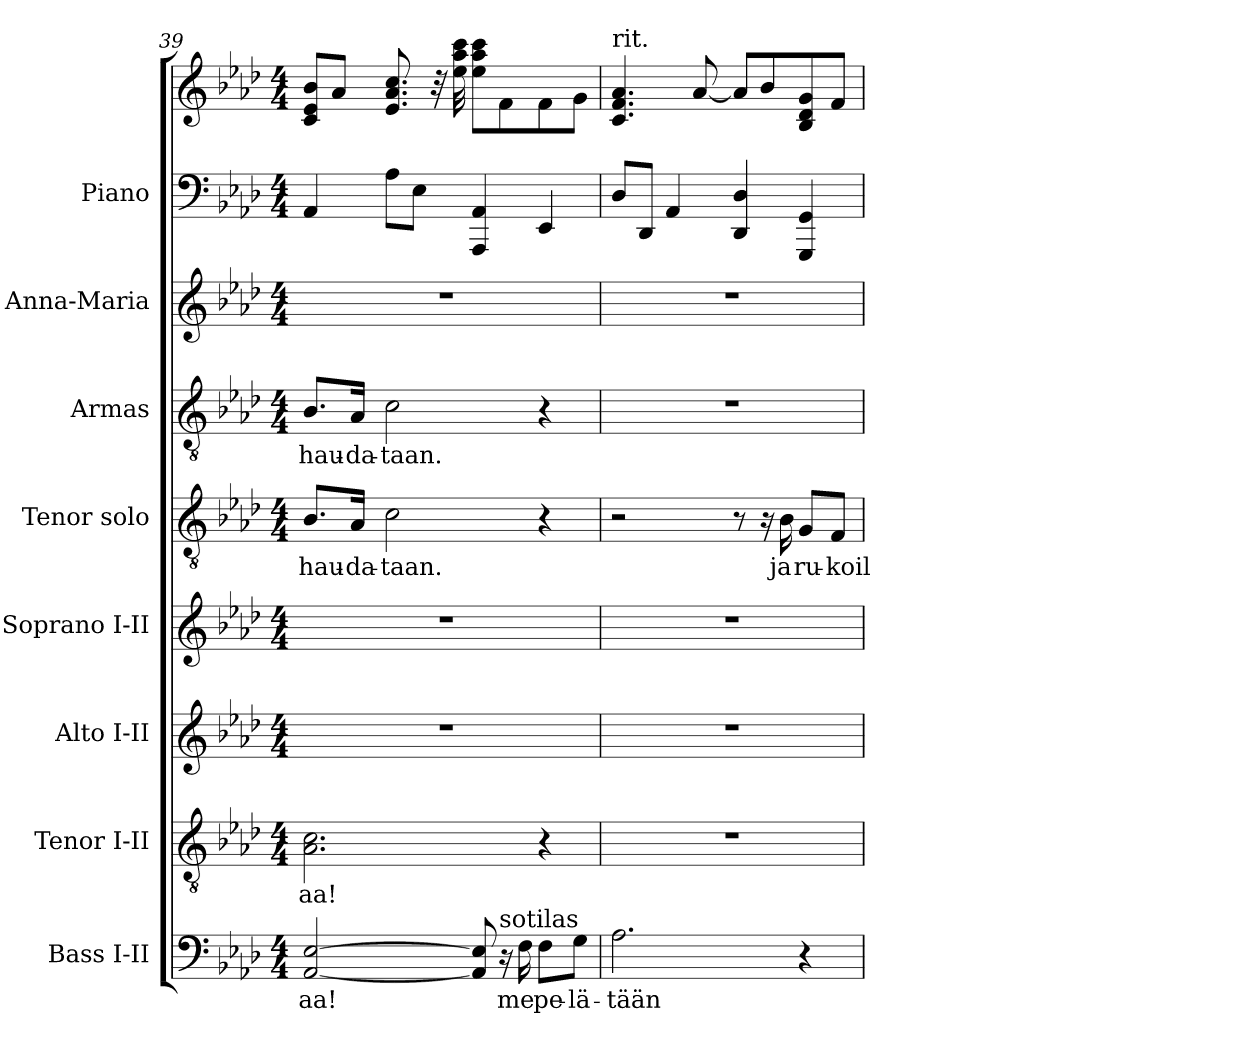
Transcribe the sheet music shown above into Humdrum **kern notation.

**kern	**text	**kern	**text	**kern	**kern	**kern	**text	**kern	**text	**kern	**kern	**kern
*part8	*part8	*part7	*part7	*part6	*part5	*part4	*part4	*part3	*part3	*part2	*part1	*part1
*staff9	*staff9	*staff8	*staff8	*staff7	*staff6	*staff5	*staff5	*staff4	*staff4	*staff3	*staff2	*staff1
*I"Bass I-II	*	*I"Tenor I-II	*	*I"Alto I-II	*I"Soprano I-II	*I"Tenor solo	*	*I"Armas	*	*I"Anna-Maria	*I"Piano	*
*I'B.	*	*I'T.	*	*I'A.	*I'S.	*I'T. Solo	*	*I'Armas	*	*I'A-M	*I'Pno.	*
*clefF4	*	*clefGv2	*	*clefG2	*clefG2	*clefGv2	*	*clefGv2	*	*clefG2	*clefF4	*clefG2
*	*	*ITrd7c12	*	*	*	*ITrd7c12	*	*ITrd7c12	*	*	*	*
*k[b-e-a-d-]	*	*k[b-e-a-d-]	*	*k[b-e-a-d-]	*k[b-e-a-d-]	*k[b-e-a-d-]	*	*k[b-e-a-d-]	*	*k[b-e-a-d-]	*k[b-e-a-d-]	*k[b-e-a-d-]
*A-:	*	*A-:	*	*A-:	*A-:	*A-:	*	*A-:	*	*A-:	*A-:	*A-:
*M4/4	*	*M4/4	*	*M4/4	*M4/4	*M4/4	*	*M4/4	*	*M4/4	*M4/4	*M4/4
=39	=39	=39	=39	=39	=39	=39	=39	=39	=39	=39	=39	=39
!	!LO:LY:b:color=#000000	!	!	!	!	!	!	!	!	!	!	!
!	!	!	!LO:LY:b:color=#000000	!	!	!	!	!	!	!	!	!
!	!	!	!	!	!	!	!LO:LY:b:color=#000000	!	!	!	!	!
!	!	!	!	!	!	!	!	!	!LO:LY:b:color=#000000	!	!	!
[<2AA-i/ [>2E-i	-aa!	2.AA-i\ 2.Ci	-aa!	1r	1r	8.BB-i/L	hau-	8.BB-i/L	hau-	1r	4AA-i/	8ci/ 8e-i 8b-iL
.	.	.	.	.	.	.	.	.	.	.	.	8a-i/J
!	!	!	!	!	!	!	!LO:LY:b:color=#000000	!	!	!	!	!
!	!	!	!	!	!	!	!	!	!LO:LY:b:color=#000000	!	!	!
.	.	.	.	.	.	16AA-i/Jk	-da-	16AA-i/Jk	-da-	.	.	.
!	!	!	!	!	!	!	!LO:LY:b:color=#000000	!	!	!	!	!
!	!	!	!	!	!	!	!	!	!LO:LY:b:color=#000000	!	!	!
.	.	.	.	.	.	2Ci\	-taan.	2Ci\	-taan.	.	8A-i\L	8.e-i/ 8.a-i 8.cci
.	.	.	.	.	.	.	.	.	.	.	8E-i\J	.
.	.	.	.	.	.	.	.	.	.	.	.	32r
.	.	.	.	.	.	.	.	.	.	.	.	32ee-i\ 32aa-i 32ccci
8AA-i/] 8E-i]	.	.	.	.	.	.	.	.	.	.	4AAA-i/ 4AA-i	8ee-i\ 8aa-i 8ccciL
!LO:TX:a:t=sotilas	!	!	!	!	!	!	!	!	!	!	!	!
16r	.	.	.	.	.	.	.	.	.	.	.	8fi\
!	!LO:LY:b:color=#000000	!	!	!	!	!	!	!	!	!	!	!
16Fi\	me	.	.	.	.	.	.	.	.	.	.	.
!	!LO:LY:b:color=#000000	!	!	!	!	!	!	!	!	!	!	!
8Fi\L	pe-	4r	.	.	.	4r	.	4r	.	.	4EE-i/	8fi\
!	!LO:LY:b:color=#000000	!	!	!	!	!	!	!	!	!	!	!
8Gi\J	-lä-	.	.	.	.	.	.	.	.	.	.	8gi\J
!!LO:PB:g=z
=40	=40	=40	=40	=40	=40	=40	=40	=40	=40	=40	=40	=40
!	!	!	!	!	!	!	!	!	!	!	!	!LO:TX:t=rit.
!	!LO:LY:b:color=#000000	!	!	!	!	!	!	!	!	!	!	!
2.A-i\	-tään	1r	.	1r	1r	2r	.	1r	.	1r	8D-i/L	4.ci/ 4.fi 4.a-i
.	.	.	.	.	.	.	.	.	.	.	8DD-i/J	.
.	.	.	.	.	.	.	.	.	.	.	4AA-i/	.
.	.	.	.	.	.	.	.	.	.	.	.	[<8a-i/
.	.	.	.	.	.	8r	.	.	.	.	4DD-i/ 4D-i	8a-i/L]
.	.	.	.	.	.	16r	.	.	.	.	.	8b-i/
!	!	!	!	!	!	!	!LO:LY:b:color=#000000	!	!	!	!	!
.	.	.	.	.	.	16BB-i\	ja	.	.	.	.	.
!	!	!	!	!	!	!	!LO:LY:b:color=#000000	!	!	!	!	!
4r	.	.	.	.	.	8GGi/L	ru-	.	.	.	4GGGi/ 4GGi	8B-i/ 8d-i 8gi
!	!	!	!	!	!	!	!LO:LY:b:color=#000000	!	!	!	!	!
.	.	.	.	.	.	8FFi/J	-koil-	.	.	.	.	8fi/J
=	=	=	=	=	=	=	=	=	=	=	=	=
*-	*-	*-	*-	*-	*-	*-	*-	*-	*-	*-	*-	*-
